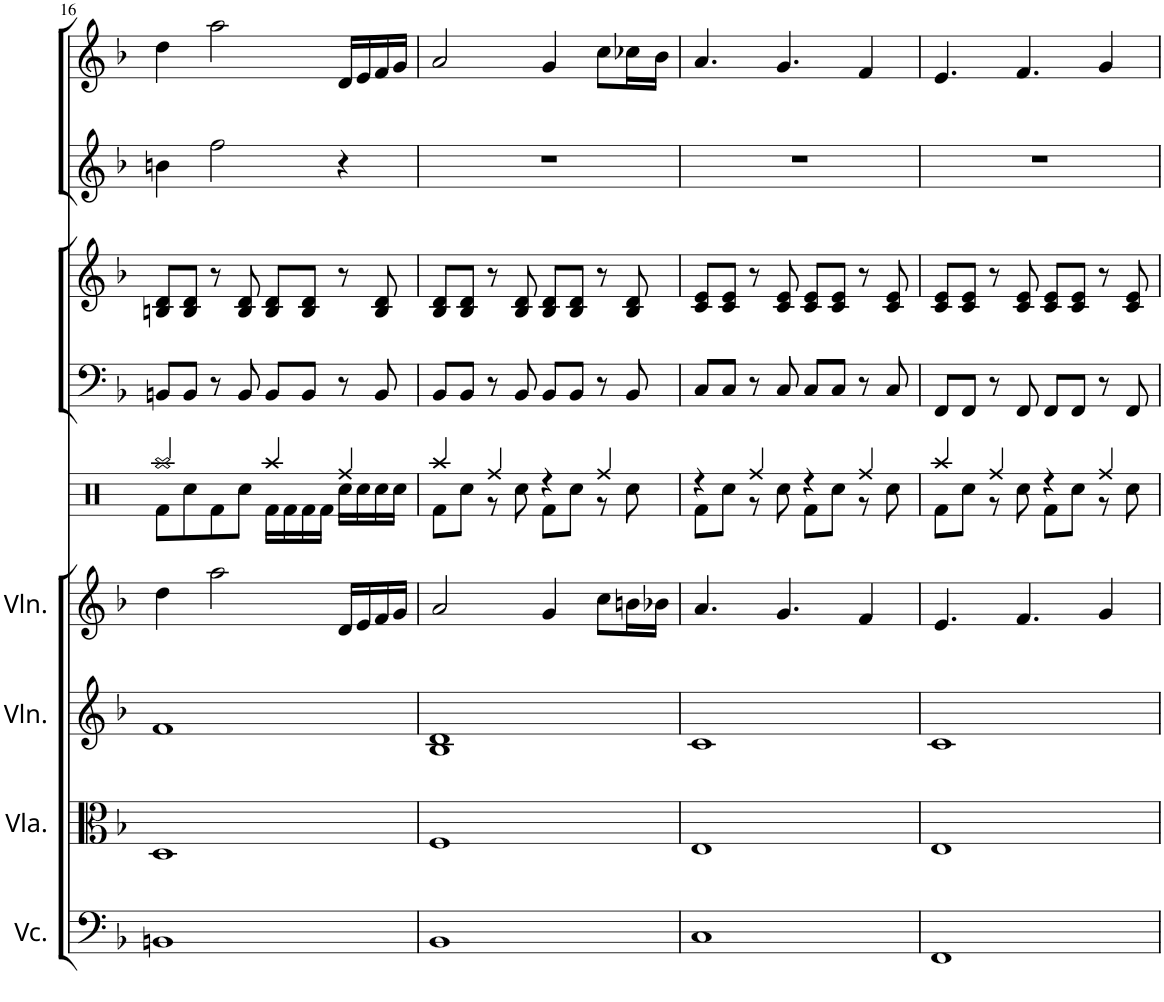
**kern	**kern	**kern	**kern	**kern	**kern	**kern	**kern	**kern
*part9	*part8	*part7	*part6	*part5	*part4	*part3	*part2	*part1
*staff9	*staff8	*staff7	*staff6	*staff5	*staff4	*staff3	*staff2	*staff1
*I"Violoncello	*I"Viola	*I"Violin	*I"Violin	*I"Drumset	*I"Violoncello	*I"Violin	*I"Trumpet	*I"Trumpet
*I'Vc.	*I'Vla.	*I'Vln.	*I'Vln.	*	*I'Vc	*I'Vln	*I'Tpt	*I'Tpt
!!LO:PB:g=z
*clefF4	*clefC3	*clefG2	*clefG2	*clefX	*clefF4	*clefG2	*clefG2	*clefG2
*	*	*	*	*	*	*	*ITrd1c2	*ITrd1c2
*k[b-]	*k[b-]	*k[b-]	*k[b-]	*k[]	*k[b-]	*k[b-]	*k[b-]	*k[b-]
*M4/4	*M4/4	*M4/4	*M4/4	*M4/4	*M4/4	*M4/4	*M4/4	*M4/4
=16	=16	=16	=16	=16	=16	=16	=16	=16
*	*	*	*	*^	*	*	*	*
1BBn	1D	1f	4dd\	2Raa/	8Rf\L	8BBn/L	8Bn/ 8d/L	4bn\	4dd\
.	.	.	.	.	8Rcc\	8BB/J	8B/ 8d/J	.	.
.	.	.	2aa\	.	8Rf\	8r	8r	2ff\	2aa\
.	.	.	.	.	8Rcc\J	8BB/	8B/ 8d/	.	.
.	.	.	.	4Raa/	16Rf\LL	8BB/L	8B/ 8d/L	.	.
.	.	.	.	.	16Rf\	.	.	.	.
.	.	.	.	.	16Rf\	8BB/J	8B/ 8d/J	.	.
.	.	.	.	.	16Rf\JJ	.	.	.	.
.	.	.	16d/LL	4Rff/	16Rcc\LL	8r	8r	4r	16d/LL
.	.	.	16e/	.	16Rcc\	.	.	.	16e/
.	.	.	16f/	.	16Rcc\	8BB/	8B/ 8d/	.	16f/
.	.	.	16g/JJ	.	16Rcc\JJ	.	.	.	16g/JJ
=17	=17	=17	=17	=17	=17	=17	=17	=17	=17
1BB-	1F	1B- 1d	2a/	4Raa/	8Rf\L	8BB-/L	8B-/ 8d/L	1r	2a/
.	.	.	.	.	8Rcc\J	8BB-/J	8B-/ 8d/J	.	.
.	.	.	.	4Rff/	8r	8r	8r	.	.
.	.	.	.	.	8Rcc\	8BB-/	8B-/ 8d/	.	.
.	.	.	4g/	4r	8Rf\L	8BB-/L	8B-/ 8d/L	.	4g/
.	.	.	.	.	8Rcc\J	8BB-/J	8B-/ 8d/J	.	.
.	.	.	8cc\L	4Rff/	8r	8r	8r	.	8cc\L
.	.	.	16bn\L	.	8Rcc\	8BB-/	8B-/ 8d/	.	16cc-X\L
.	.	.	16b-X\JJ	.	.	.	.	.	16b-\JJ
=18	=18	=18	=18	=18	=18	=18	=18	=18	=18
1C	1E	1c	4.a/	4r	8Rf\L	8C/L	8c/ 8e/L	1r	4.a/
.	.	.	.	.	8Rcc\J	8C/J	8c/ 8e/J	.	.
.	.	.	.	4Rff/	8r	8r	8r	.	.
.	.	.	4.g/	.	8Rcc\	8C/	8c/ 8e/	.	4.g/
.	.	.	.	4r	8Rf\L	8C/L	8c/ 8e/L	.	.
.	.	.	.	.	8Rcc\J	8C/J	8c/ 8e/J	.	.
.	.	.	4f/	4Rff/	8r	8r	8r	.	4f/
.	.	.	.	.	8Rcc\	8C/	8c/ 8e/	.	.
=19	=19	=19	=19	=19	=19	=19	=19	=19	=19
1FF	1E	1c	4.e/	4Raa/	8Rf\L	8FF/L	8c/ 8e/L	1r	4.e/
.	.	.	.	.	8Rcc\J	8FF/J	8c/ 8e/J	.	.
.	.	.	.	4Rff/	8r	8r	8r	.	.
.	.	.	4.f/	.	8Rcc\	8FF/	8c/ 8e/	.	4.f/
.	.	.	.	4r	8Rf\L	8FF/L	8c/ 8e/L	.	.
.	.	.	.	.	8Rcc\J	8FF/J	8c/ 8e/J	.	.
.	.	.	4g/	4Rff/	8r	8r	8r	.	4g/
.	.	.	.	.	8Rcc\	8FF/	8c/ 8e/	.	.
*	*	*	*	*v	*v	*	*	*	*
=	=	=	=	=	=	=	=	=
*-	*-	*-	*-	*-	*-	*-	*-	*-
